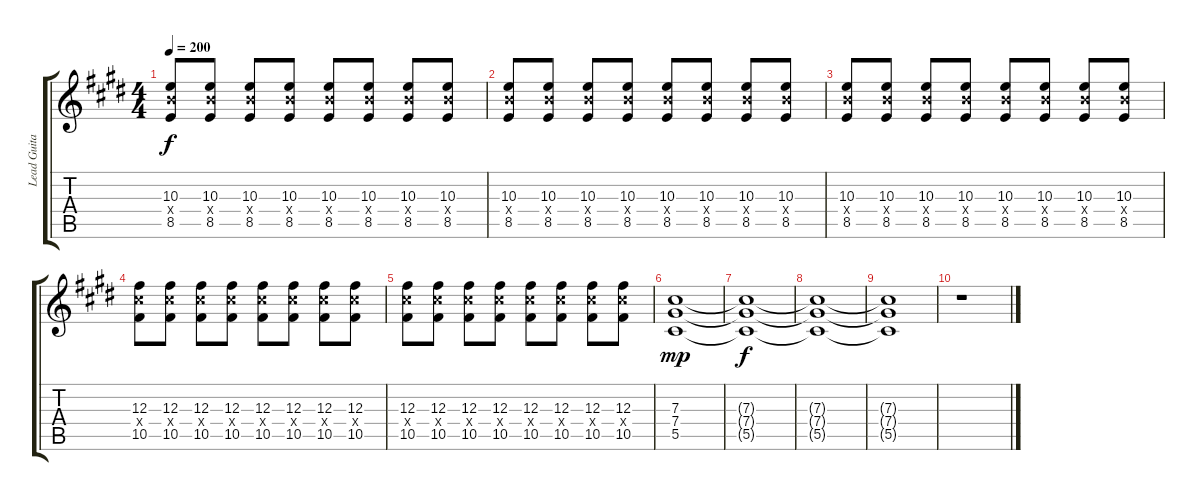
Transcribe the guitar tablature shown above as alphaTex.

\track ("Lead Guitar" "Lead Guita") {instrument overdrivenguitar}
\staff {score tabs}
\tuning (Eb4 Bb3 Gb3 Db3 Ab2 Db2) {hide}
\ts (4 4)
\tempo 200
\clef g2
\ks c#minor
(10.3 10.4{x} 8.5).8{dy f} (10.3 10.4{x} 8.5).8 (10.3 10.4{x} 8.5).8 (10.3 10.4{x} 8.5).8 (10.3 10.4{x} 8.5).8 (10.3 10.4{x} 8.5).8 (10.3 10.4{x} 8.5).8 (10.3 10.4{x} 8.5).8 |
(10.3 10.4{x} 8.5).8 (10.3 10.4{x} 8.5).8 (10.3 10.4{x} 8.5).8 (10.3 10.4{x} 8.5).8 (10.3 10.4{x} 8.5).8 (10.3 10.4{x} 8.5).8 (10.3 10.4{x} 8.5).8 (10.3 10.4{x} 8.5).8 |
(10.3 10.4{x} 8.5).8 (10.3 10.4{x} 8.5).8 (10.3 10.4{x} 8.5).8 (10.3 10.4{x} 8.5).8 (10.3 10.4{x} 8.5).8 (10.3 10.4{x} 8.5).8 (10.3 10.4{x} 8.5).8 (10.3 10.4{x} 8.5).8 |
(12.3 12.4{x} 10.5).8 (12.3 12.4{x} 10.5).8 (12.3 12.4{x} 10.5).8 (12.3 12.4{x} 10.5).8 (12.3 12.4{x} 10.5).8 (12.3 12.4{x} 10.5).8 (12.3 12.4{x} 10.5).8 (12.3 12.4{x} 10.5).8 |
(12.3 12.4{x} 10.5).8 (12.3 12.4{x} 10.5).8 (12.3 12.4{x} 10.5).8 (12.3 12.4{x} 10.5).8 (12.3 12.4{x} 10.5).8 (12.3 12.4{x} 10.5).8 (12.3 12.4{x} 10.5).8 (12.3 12.4{x} 10.5).8 |
(7.3 7.4 5.5).1{dy mp} |
(7.3{t} 7.4{t} 5.5{t}).1{dy f} |
(7.3{t} 7.4{t} 5.5{t}).1 |
(7.3{t} 7.4{t} 5.5{t}).1 |
r.1
